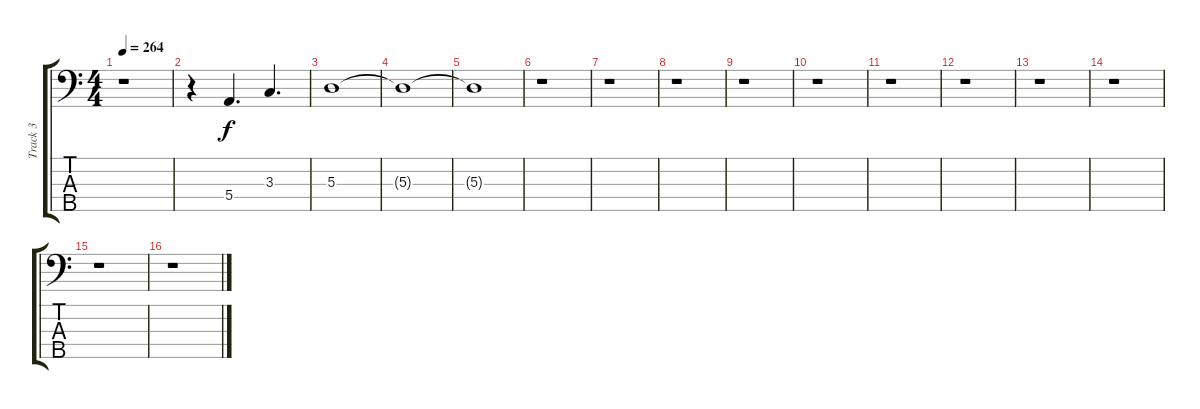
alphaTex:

\track ("Track 3" "Track 3") {instrument electricbasspick}
\staff {score tabs}
\tuning (G2 D2 A1 E1 B0) {hide}
\ts (4 4)
\tempo 264
\clef f4
\ks c
r.1{dy f} |
r.4 5.4.4{d} 3.3.4{d} |
5.3.1 |
5.3{t}.1 |
5.3{t}.1 |
r.1 |
r.1 |
r.1 |
r.1 |
r.1 |
r.1 |
r.1 |
r.1 |
r.1 |
r.1 |
r.1
